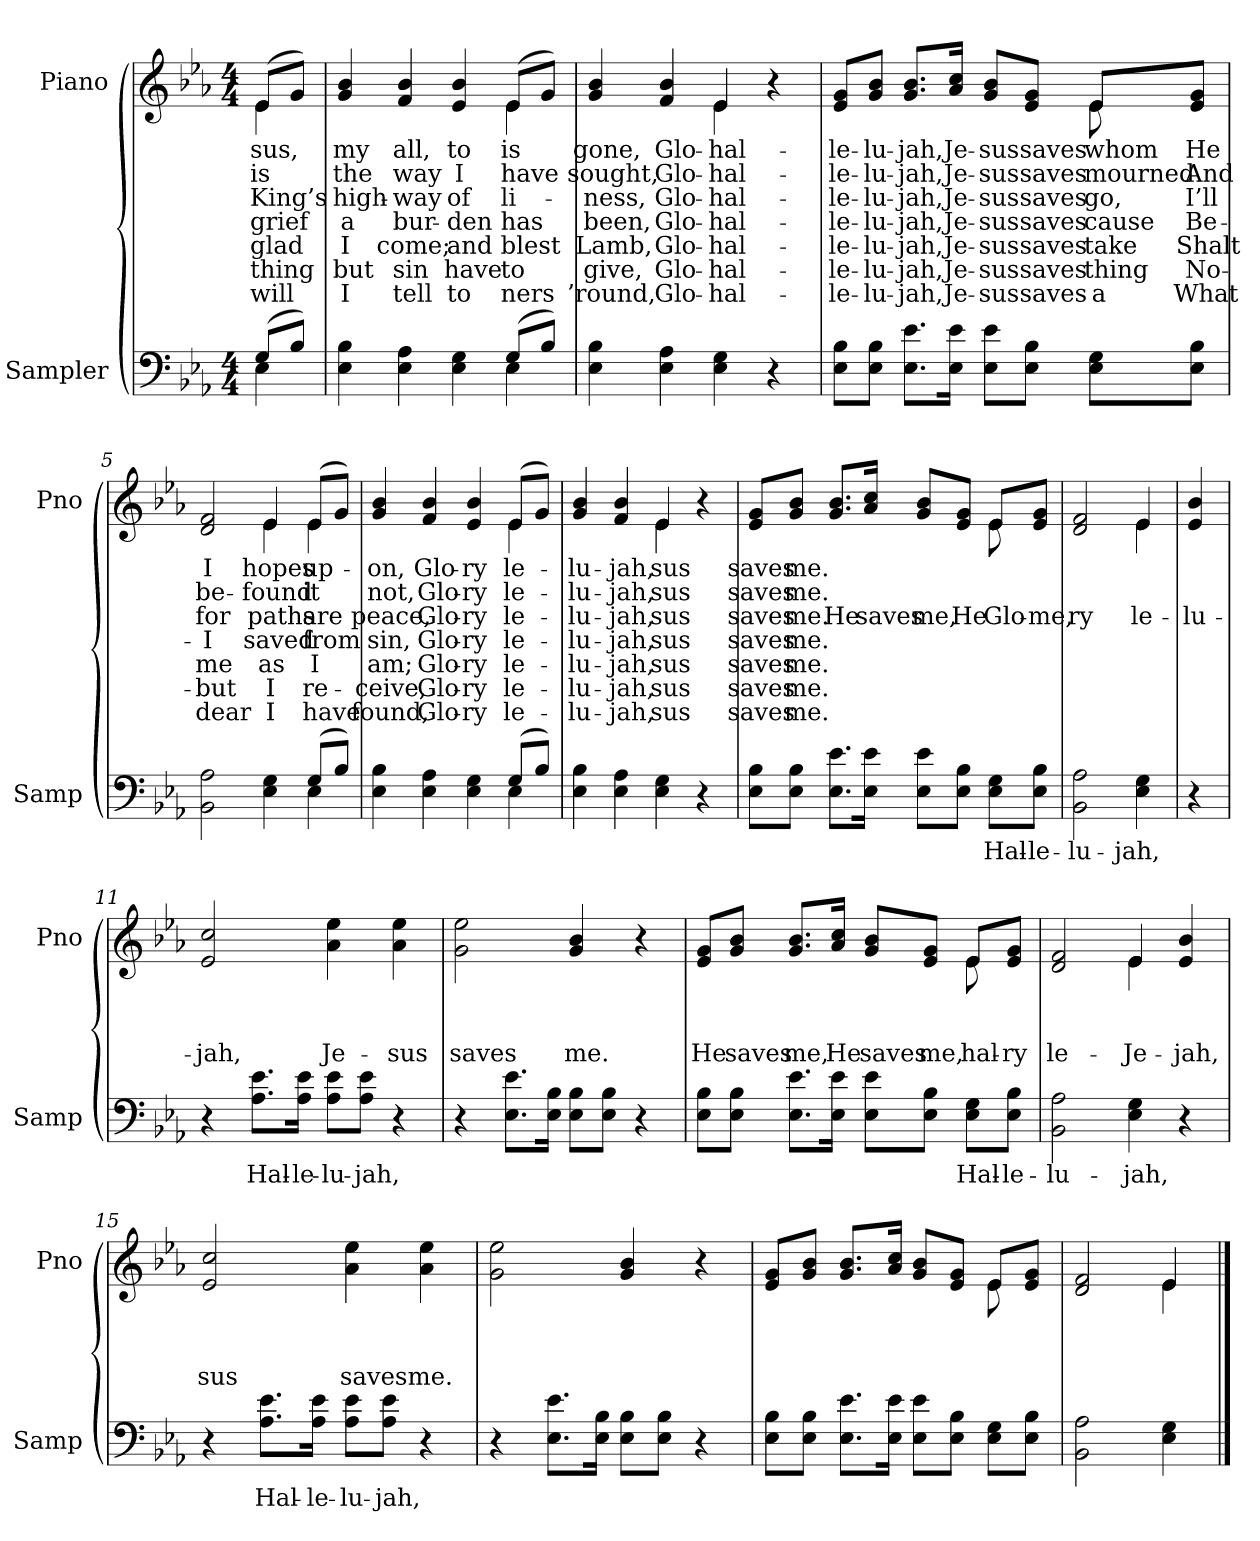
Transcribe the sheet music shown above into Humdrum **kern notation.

**kern	**text	**kern	**text	**text	**text	**text	**text	**text	**text
*part2	*part2	*part1	*part1	*part1	*part1	*part1	*part1	*part1	*part1
*staff2	*staff2	*staff1	*staff1	*staff1	*staff1	*staff1	*staff1	*staff1	*staff1
*I"Sampler	*	*I"Piano	*	*	*	*	*	*	*
*I'Samp	*	*I'Pno	*	*	*	*	*	*	*
*clefF4	*	*clefG2	*	*	*	*	*	*	*
*k[b-e-a-]	*	*k[b-e-a-]	*	*	*	*	*	*	*
*E-:	*	*E-:	*	*	*	*	*	*	*
*M4/4	*	*M4/4	*	*	*	*	*	*	*
=1	=1	=1	=1	=1	=1	=1	=1	=1	=1
*^	*	*^	*	*	*	*	*	*	*
(8G/L	4E-	.	(8e-/L	4e-	-sus,	is	King’s	grief	glad	-thing	will
8B-/J)	.	.	8g/J)	.	.	.	.	.	.	.	.
=2	=2	=2	=2	=2	=2	=2	=2	=2	=2	=2	=2
4E- 4B-	2.ryy	.	4g 4b-	2.ryy	my	the	high-	a	I	but	I
4E- 4A-	.	.	4f 4b-	.	all,	way	-way	bur-	come;	sin	tell
4E- 4G	.	.	4e- 4b-	.	to	I	of	-den	and	have	to
(8G/L	4E-	.	(8e-/L	4e-	is	have	-li-	has	blest	to	-ners
8B-/J)	.	.	8g/J)	.	.	.	.	.	.	.	.
*v	*v	*	*	*	*	*	*	*	*	*	*
=3	=3	=3	=3	=3	=3	=3	=3	=3	=3	=3
4E- 4B-	.	4g 4b-	2ryy	gone,	sought,	-ness,	been,	Lamb,	give,	’round,
4E- 4A-	.	4f 4b-	.	Glo-	Glo-	Glo-	Glo-	Glo-	Glo-	Glo-
4E- 4G	.	4e-/	4e-	hal-	hal-	hal-	hal-	hal-	hal-	hal-
4r	.	4r	4ryy	.	.	.	.	.	.	.
=4	=4	=4	=4	=4	=4	=4	=4	=4	=4	=4
8E-\ 8B-\L	.	8e-/ 8g/L	2.ryy	-le-	-le-	-le-	-le-	-le-	-le-	-le-
8E-\ 8B-\J	.	8g/ 8b-/J	.	-lu-	-lu-	-lu-	-lu-	-lu-	-lu-	-lu-
8.E-\ 8.e-\L	.	8.g/ 8.b-/L	.	-jah,	-jah,	-jah,	-jah,	-jah,	-jah,	-jah,
16E-\ 16e-\Jk	.	16a-/ 16cc/Jk	.	Je-	Je-	Je-	Je-	Je-	Je-	Je-
8E-\ 8e-\L	.	8g/ 8b-/L	.	-sus	-sus	-sus	-sus	-sus	-sus	-sus
8E-\ 8B-\J	.	8e-/ 8g/J	.	saves	saves	saves	saves	saves	saves	saves
8E-\ 8G\L	.	8e-/L	8e-	whom	mourned	go,	-cause	take	-thing	a
8E-\ 8B-\J	.	8e-/ 8g/J	8ryy	He	And	I’ll	Be-	Shalt	No-	What
=5	=5	=5	=5	=5	=5	=5	=5	=5	=5	=5
*^	*	*	*	*	*	*	*	*	*	*
2BB- 2A-	2.ryy	.	2d 2f	2ryy	I	be-	for	I	me	but	dear
4E- 4G	.	.	4e-/	4e-	hopes	found	paths	saved	as	I	I
(8G/L	4E-	.	(8e-/L	4e-	up-	it	are	from	I	re-	have
8B-/J)	.	.	8g/J)	.	.	.	.	.	.	.	.
=6	=6	=6	=6	=6	=6	=6	=6	=6	=6	=6	=6
4E- 4B-	2.ryy	.	4g 4b-	2.ryy	-on,	not,	peace,	sin,	am;	-ceive,	found,
4E- 4A-	.	.	4f 4b-	.	Glo-	Glo-	Glo-	Glo-	Glo-	Glo-	Glo-
4E- 4G	.	.	4e- 4b-	.	-ry	-ry	-ry	-ry	-ry	-ry	-ry
(8G/L	4E-	.	(8e-/L	4e-	-le-	-le-	-le-	-le-	-le-	-le-	-le-
8B-/J)	.	.	8g/J)	.	.	.	.	.	.	.	.
*v	*v	*	*	*	*	*	*	*	*	*	*
=7	=7	=7	=7	=7	=7	=7	=7	=7	=7	=7
4E- 4B-	.	4g 4b-	2ryy	-lu-	-lu-	-lu-	-lu-	-lu-	-lu-	-lu-
4E- 4A-	.	4f 4b-	.	-jah,	-jah,	-jah,	-jah,	-jah,	-jah,	-jah,
4E- 4G	.	4e-/	4e-	-sus	-sus	-sus	-sus	-sus	-sus	-sus
4r	.	4r	4ryy	.	.	.	.	.	.	.
=8	=8	=8	=8	=8	=8	=8	=8	=8	=8	=8
8E-\ 8B-\L	.	8e-/ 8g/L	2.ryy	saves	saves	saves	saves	saves	saves	saves
8E-\ 8B-\J	.	8g/ 8b-/J	.	me.	me.	me.	me.	me.	me.	me.
8.E-\ 8.e-\L	.	8.g/ 8.b-/L	.	.	.	He	.	.	.	.
16E-\ 16e-\Jk	.	16a-/ 16cc/Jk	.	.	.	saves	.	.	.	.
8E-\ 8e-\L	.	8g/ 8b-/L	.	.	.	me,	.	.	.	.
8E-\ 8B-\J	.	8e-/ 8g/J	.	.	.	He	.	.	.	.
8E-\ 8G\L	Hal-	8e-/L	8e-	.	.	Glo-	.	.	.	.
8E-\ 8B-\J	-le-	8e-/ 8g/J	8ryy	.	.	me,	.	.	.	.
=9	=9	=9	=9	=9	=9	=9	=9	=9	=9	=9
2BB- 2A-	-lu-	2d 2f	2ryy	.	.	-ry	.	.	.	.
4E- 4G	-jah,	4e-/	4e-	.	.	-le-	.	.	.	.
=10	=10	=10	=10	=10	=10	=10	=10	=10	=10	=10
!	!	!LO:TX:t=Refrain	!	!	!	!	!	!	!	!
*	*	*v	*v	*	*	*	*	*	*	*
4r	.	4e- 4b-	.	.	-lu-	.	.	.	.
=11	=11	=11	=11	=11	=11	=11	=11	=11	=11
4r	.	2e- 2cc	.	.	-jah,	.	.	.	.
8.A-\ 8.e-\L	Hal-	.	.	.	.	.	.	.	.
16A-\ 16e-\Jk	-le-	.	.	.	.	.	.	.	.
8A-\ 8e-\L	-lu-	4a- 4ee-	.	.	Je-	.	.	.	.
8A-\ 8e-\J	-jah,	.	.	.	.	.	.	.	.
4r	.	4a- 4ee-	.	.	-sus	.	.	.	.
=12	=12	=12	=12	=12	=12	=12	=12	=12	=12
4r	.	2g 2ee-	.	.	saves	.	.	.	.
8.E-\ 8.e-\L	.	.	.	.	.	.	.	.	.
16E-\ 16B-\Jk	.	.	.	.	.	.	.	.	.
8E-\ 8B-\L	.	4g 4b-	.	.	me.	.	.	.	.
8E-\ 8B-\J	.	.	.	.	.	.	.	.	.
4r	.	4r	.	.	.	.	.	.	.
=13	=13	=13	=13	=13	=13	=13	=13	=13	=13
*	*	*^	*	*	*	*	*	*	*
8E-\ 8B-\L	.	8e-/ 8g/L	2.ryy	.	.	He	.	.	.	.
8E-\ 8B-\J	.	8g/ 8b-/J	.	.	.	saves	.	.	.	.
8.E-\ 8.e-\L	.	8.g/ 8.b-/L	.	.	.	me,	.	.	.	.
16E-\ 16e-\Jk	.	16a-/ 16cc/Jk	.	.	.	He	.	.	.	.
8E-\ 8e-\L	.	8g/ 8b-/L	.	.	.	saves	.	.	.	.
8E-\ 8B-\J	.	8e-/ 8g/J	.	.	.	me,	.	.	.	.
8E-\ 8G\L	Hal-	8e-/L	8e-	.	.	hal-	.	.	.	.
8E-\ 8B-\J	-le-	8e-/ 8g/J	8ryy	.	.	-ry	.	.	.	.
=14	=14	=14	=14	=14	=14	=14	=14	=14	=14	=14
2BB- 2A-	-lu-	2d 2f	2ryy	.	.	-le-	.	.	.	.
4E- 4G	-jah,	4e-/	4e-	.	.	Je-	.	.	.	.
4r	.	4e- 4b-	4ryy	.	.	-jah,	.	.	.	.
*	*	*v	*v	*	*	*	*	*	*	*
=15	=15	=15	=15	=15	=15	=15	=15	=15	=15
4r	.	2e- 2cc	.	.	-sus	.	.	.	.
8.A-\ 8.e-\L	Hal-	.	.	.	.	.	.	.	.
16A-\ 16e-\Jk	-le-	.	.	.	.	.	.	.	.
8A-\ 8e-\L	-lu-	4a- 4ee-	.	.	saves	.	.	.	.
8A-\ 8e-\J	-jah,	.	.	.	.	.	.	.	.
4r	.	4a- 4ee-	.	.	me.	.	.	.	.
=16	=16	=16	=16	=16	=16	=16	=16	=16	=16
4r	.	2g 2ee-	.	.	.	.	.	.	.
8.E-\ 8.e-\L	.	.	.	.	.	.	.	.	.
16E-\ 16B-\Jk	.	.	.	.	.	.	.	.	.
8E-\ 8B-\L	.	4g 4b-	.	.	.	.	.	.	.
8E-\ 8B-\J	.	.	.	.	.	.	.	.	.
4r	.	4r	.	.	.	.	.	.	.
=17	=17	=17	=17	=17	=17	=17	=17	=17	=17
*	*	*^	*	*	*	*	*	*	*
8E-\ 8B-\L	.	8e-/ 8g/L	2.ryy	.	.	.	.	.	.	.
8E-\ 8B-\J	.	8g/ 8b-/J	.	.	.	.	.	.	.	.
8.E-\ 8.e-\L	.	8.g/ 8.b-/L	.	.	.	.	.	.	.	.
16E-\ 16e-\Jk	.	16a-/ 16cc/Jk	.	.	.	.	.	.	.	.
8E-\ 8e-\L	.	8g/ 8b-/L	.	.	.	.	.	.	.	.
8E-\ 8B-\J	.	8e-/ 8g/J	.	.	.	.	.	.	.	.
8E-\ 8G\L	.	8e-/L	8e-	.	.	.	.	.	.	.
8E-\ 8B-\J	.	8e-/ 8g/J	8ryy	.	.	.	.	.	.	.
=18	=18	=18	=18	=18	=18	=18	=18	=18	=18	=18
2BB- 2A-	.	2d 2f	2ryy	.	.	.	.	.	.	.
4E- 4G	.	4e-/	4e-	.	.	.	.	.	.	.
*	*	*v	*v	*	*	*	*	*	*	*
==	==	==	==	==	==	==	==	==	==
*-	*-	*-	*-	*-	*-	*-	*-	*-	*-
